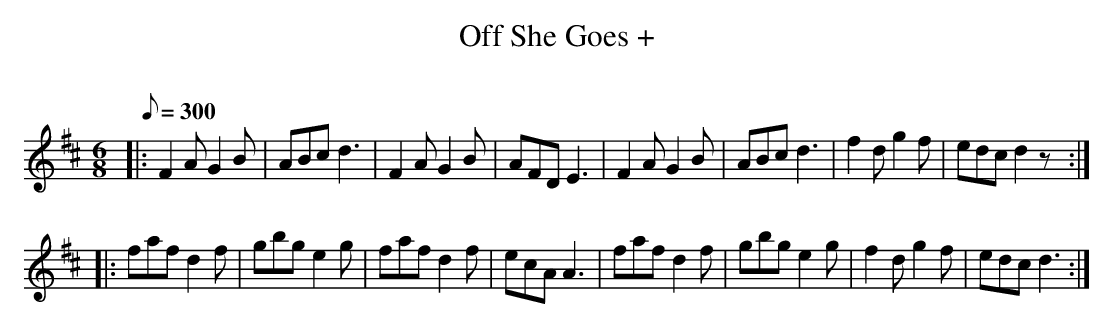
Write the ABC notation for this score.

X:1
T:Off She Goes +
C:
M:6/8
L:1/8
Q:1/8=300
K:D
|: F2A G2B| ABc d3|F2A G2B|AFD E3|F2A G2B|ABc d3|f2d g2f|edc d2 z :|
|: faf d2f|gbg e2g|faf d2f|ecA A3|faf d2f|gbg e2g|f2dg2f|edc d3 :|
